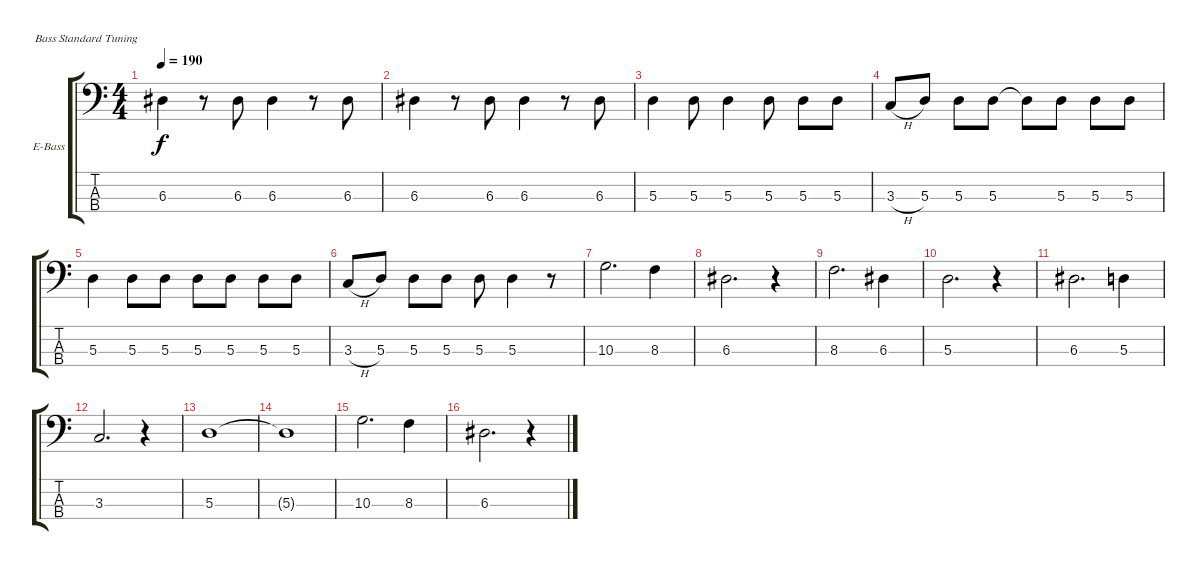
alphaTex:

\bracketExtendMode groupsimilarinstruments
\firstSystemTrackNameOrientation horizontal
\otherSystemsTrackNameOrientation horizontal
\track ("Glenn Hughes" "E-Bass") {instrument electricbassfinger}
\staff {score tabs}
\tuning (G2 D2 A1 E1)
\ts (4 4)
\tempo 190
\clef f4
\ks c
6.3.4{dy f} r.8 6.3.8 6.3.4 r.8 6.3.8 |
6.3.4 r.8 6.3.8 6.3.4 r.8 6.3.8 |
5.3.4 5.3.8 5.3.4 5.3.8 5.3.8 5.3.8 |
3.3{h}.8 5.3.8 5.3.8 5.3.8 5.3{t}.8 5.3.8 5.3.8 5.3.8 |
5.3.4 5.3.8 5.3.8 5.3.8 5.3.8 5.3.8 5.3.8 |
3.3{h}.8 5.3.8 5.3.8 5.3.8 5.3.8 5.3.4 r.8 |
10.3.2{d} 8.3.4 |
6.3.2{d} r.4 |
8.3.2{d} 6.3.4 |
5.3.2{d} r.4 |
6.3.2{d} 5.3.4 |
3.3.2{d} r.4 |
5.3.1 |
5.3{t}.1 |
10.3.2{d} 8.3.4 |
6.3.2{d} r.4
